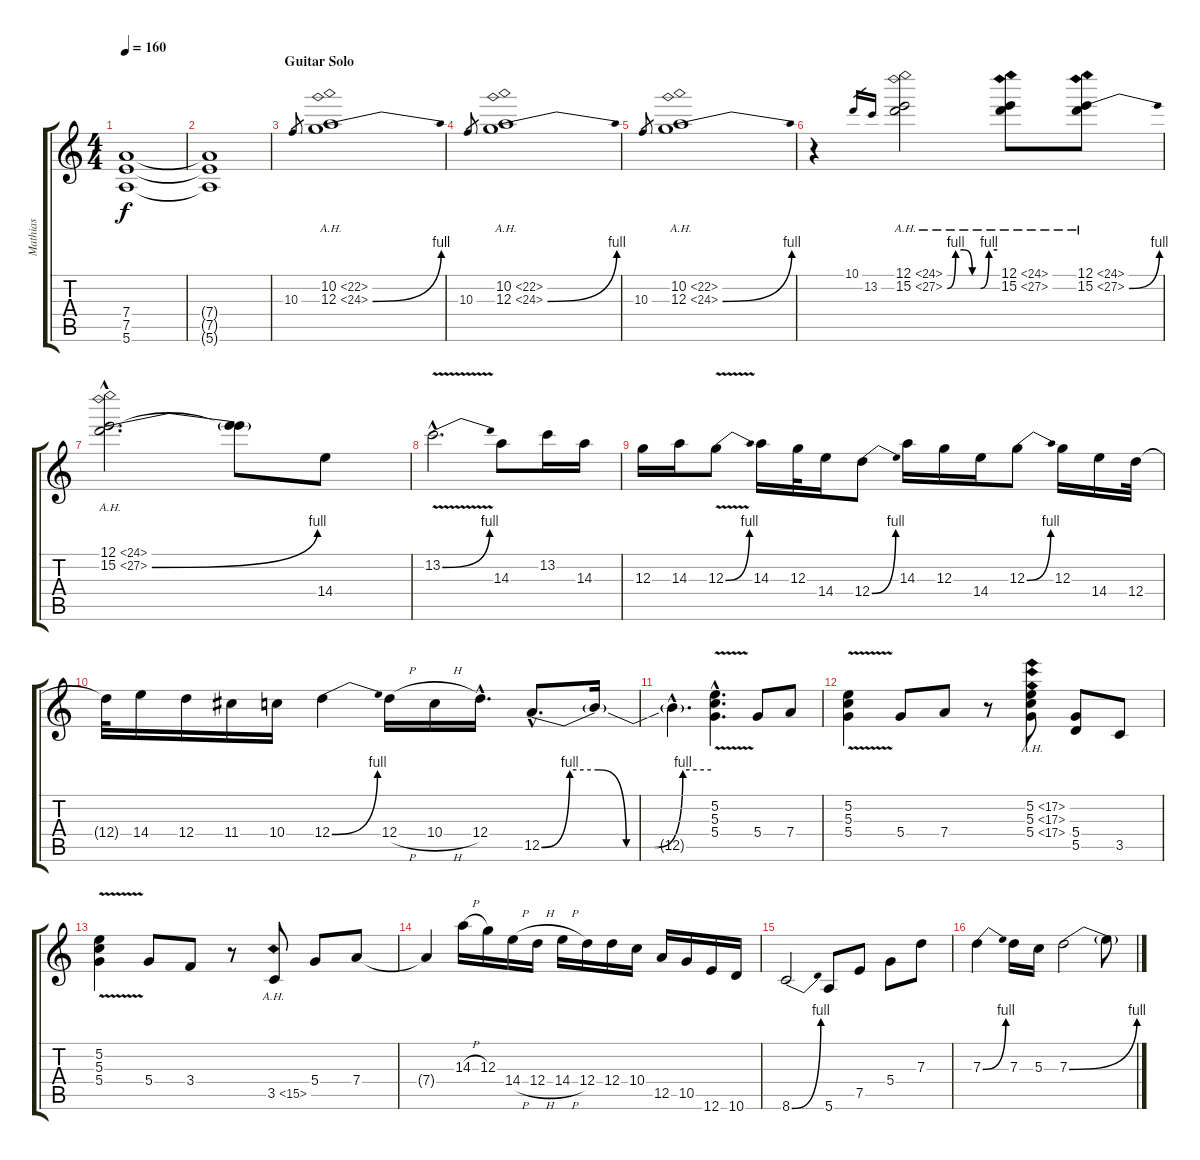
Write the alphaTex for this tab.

\track ("Mathias" "Mathias") {instrument distortionguitar}
\staff {score tabs}
\tuning (E4 B3 G3 D3 A2 E2) {hide}
\ts (4 4)
\tempo 160
\clef g2
\ks c
(7.4 7.5 5.6).1{dy f} |
(7.4{t} 7.5{t} 5.6{t}).1 |
\section ("" "Guitar Solo")
10.3.8{gr} (10.2{ah 12} 12.3{be (bend 0 0 60 4) ah 12}).1 |
10.3.8{gr} (10.2{ah 12} 12.3{be (bend 0 0 60 4) ah 12}).1 |
10.3.8{gr} (10.2{ah 12} 12.3{be (bend 0 0 60 4) ah 12}).1 |
r.4 10.1.16{gr} 13.2.16{gr} (12.1{ah 12} 15.2{be (custom 0 0 10 4 20 4 30 0 40 0 50 4 60 4) ah 12}).2 (12.1{ah 12} 15.2{ah 12}).8 (12.1{ah 12} 15.2{be (bend 0 0 60 4) ah 12}).8 |
(12.1{ah 12 hac} 15.2{be (bend 0 0 60 4) ah 12 hac}).2{d} (12.1{t} 15.2{t}).8 14.4.8 |
13.2{be (bend 0 0 60 4) v hac}.2{d} 14.3.8 13.2.16 14.3.16 |
12.3.16 14.3.16 12.3{be (bend 0 0 60 4) v}.8 14.3.16 12.3.32 14.4.16 12.4{be (bend 0 0 60 4)}.8 14.3.16 12.3.16 14.4.16 12.3{be (bend 0 0 60 4)}.8 12.3.16 14.4.16 12.4.32 |
12.4{t}.32 14.4.16 12.4.16 11.4.16 10.4.16 12.4{be (bend 0 0 60 4)}.4 12.4{h}.16 10.4{h}.16 12.4{hac}.16{d} 12.5{be (custom 0 0 10 4 20 4 30 0 40 0 50 4 60 4) hac}.8{d} 12.5{t}.16 |
12.5{hac t}.4{d} (5.2{v hac} 5.3{v hac} 5.4{v hac}).4{d} 5.4.8 7.4.8 |
(5.2{v} 5.3{v} 5.4{v}).4 5.4.8 7.4.8 r.8 (5.2{ah 12} 5.3{ah 12} 5.4{ah 12}).8 (5.4 5.5).8 3.5.8 |
(5.2{v} 5.3{v} 5.4{v}).4 5.4.8 3.4.8 r.8 3.5{ah 12}.8 5.4.8 7.4.8 |
7.4{t}.4 14.3{h}.16 12.3.16 14.4{h}.16 12.4{h}.16 14.4{h}.16 12.4.16 12.4.16 10.4.16 12.5.16 10.5.16 12.6.16 10.6.16 |
8.6{be (bend 0 0 60 4)}.2 5.6.8 7.5.8 5.4.8 7.3.8 |
7.3{be (bend 0 0 60 4)}.4 7.3.16 5.3.16 7.3{be (bend 0 0 60 4)}.2 7.3{t}.8
